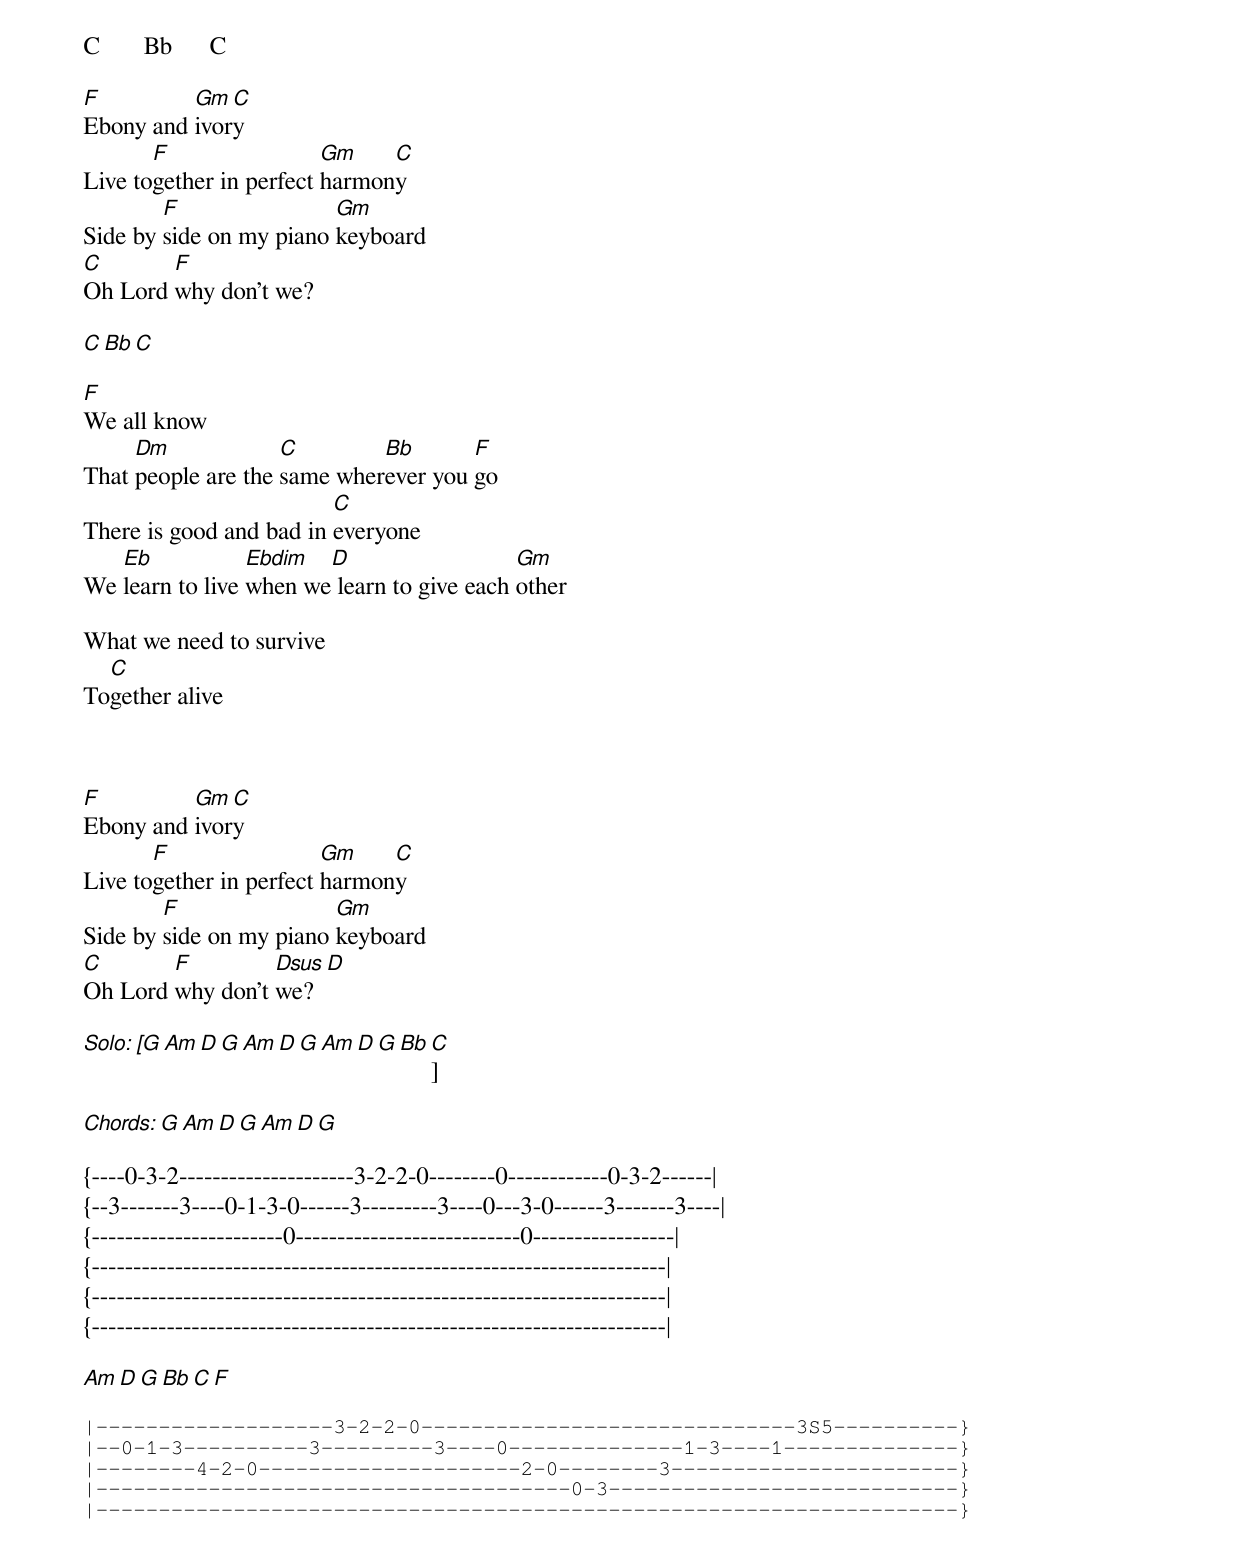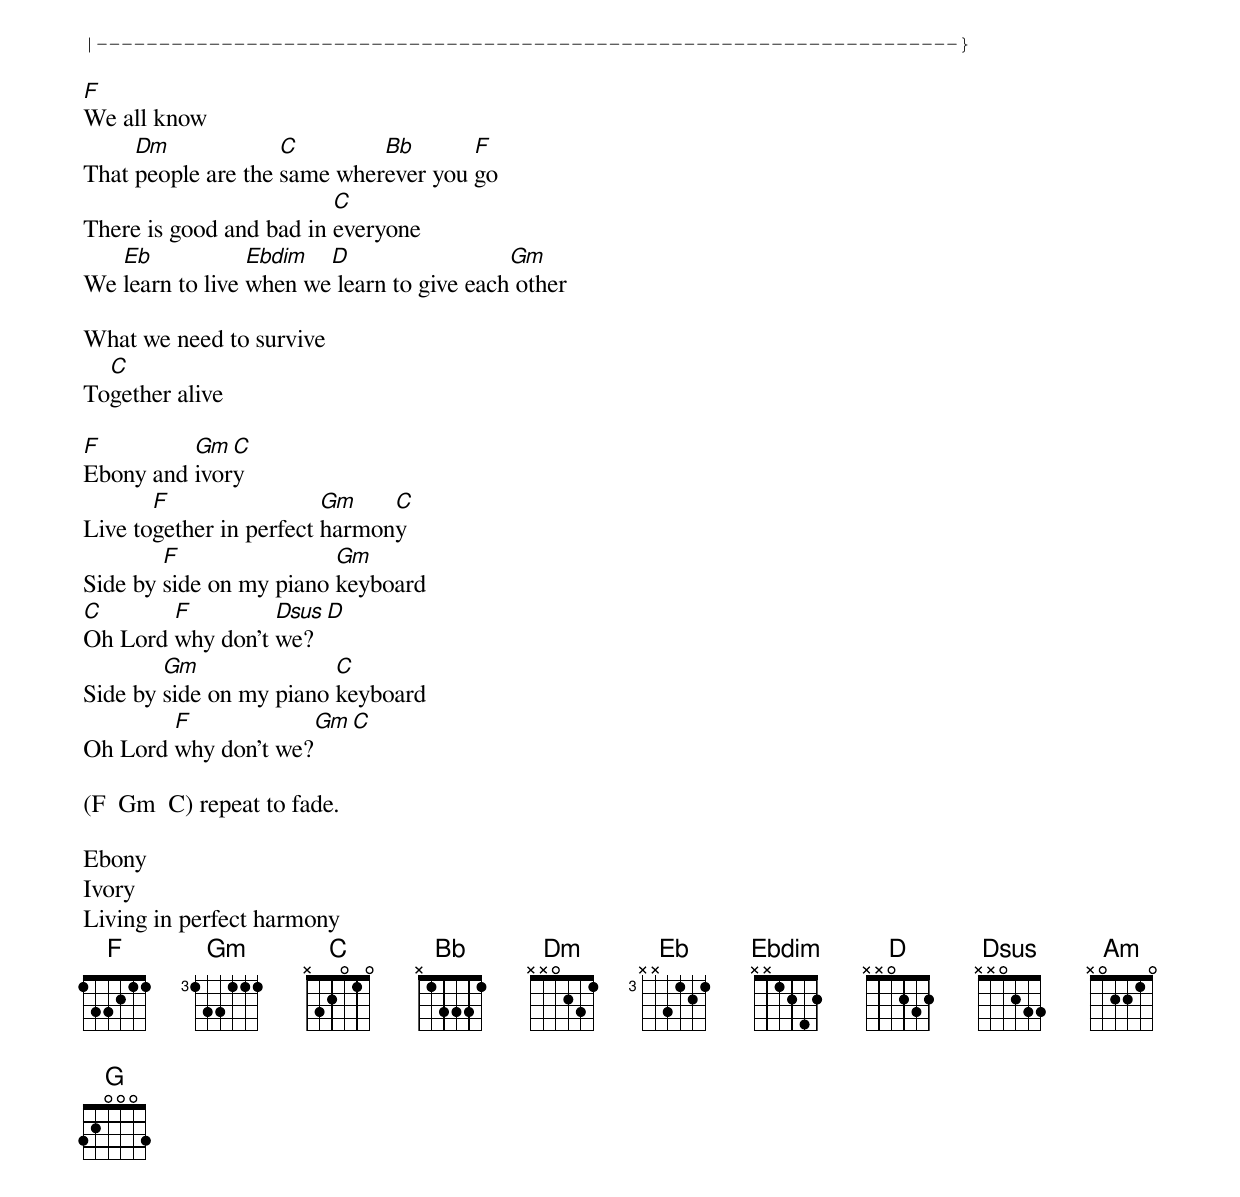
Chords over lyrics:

C	Bb	C

F         Gm  C
Ebony and ivory
       F                 Gm    C
Live together in perfect harmony
        F                Gm
Side by side on my piano keyboard
C	F
Oh Lord why don't we?

C	Bb	C

F
We all know
     Dm		    C        Bb       F
That people are the same wherever you go
			 C
There is good and bad in everyone
   Eb            Ebdim  D		    Gm
We learn to live when we learn to give each other

What we need to survive
  C
Together alive



F         Gm  C
Ebony and ivory
       F                 Gm    C
Live together in perfect harmony
        F                Gm
Side by side on my piano keyboard
C       F	  Dsus 	D
Oh Lord why don't we?

Solo: [G  Am  D  G  Am  D  G  Am  D  G  Bb  C]

Chords:    G            Am   D         G            Am   D      G

{----0-3-2---------------------3-2-2-0--------0------------0-3-2------|
{--3-------3----0-1-3-0------3---------3----0---3-0------3-------3----|
{-----------------------0---------------------------0-----------------|
{---------------------------------------------------------------------|
{---------------------------------------------------------------------|
{---------------------------------------------------------------------|

             Am   D         G            Bb        C       F

|-------------------3-2-2-0------------------------------3S5----------}
|--0-1-3----------3---------3----0--------------1-3----1--------------}
|--------4-2-0---------------------2-0--------3-----------------------}
|--------------------------------------0-3----------------------------}
|---------------------------------------------------------------------}
|---------------------------------------------------------------------}

F
We all know
     Dm             C        Bb       F
That people are the same wherever you go
                         C
There is good and bad in everyone
   Eb            Ebdim  D                  Gm
We learn to live when we learn to give each other

What we need to survive
  C
Together alive

F         Gm  C
Ebony and ivory
       F                 Gm    C
Live together in perfect harmony
        F                Gm
Side by side on my piano keyboard
C       F         Dsus  D
Oh Lord why don't we?
	Gm		 C
Side by side on my piano keyboard
	F  		Gm  C
Oh Lord why don't we?

(F  Gm  C) repeat to fade.

Ebony
Ivory
Living in perfect harmony
